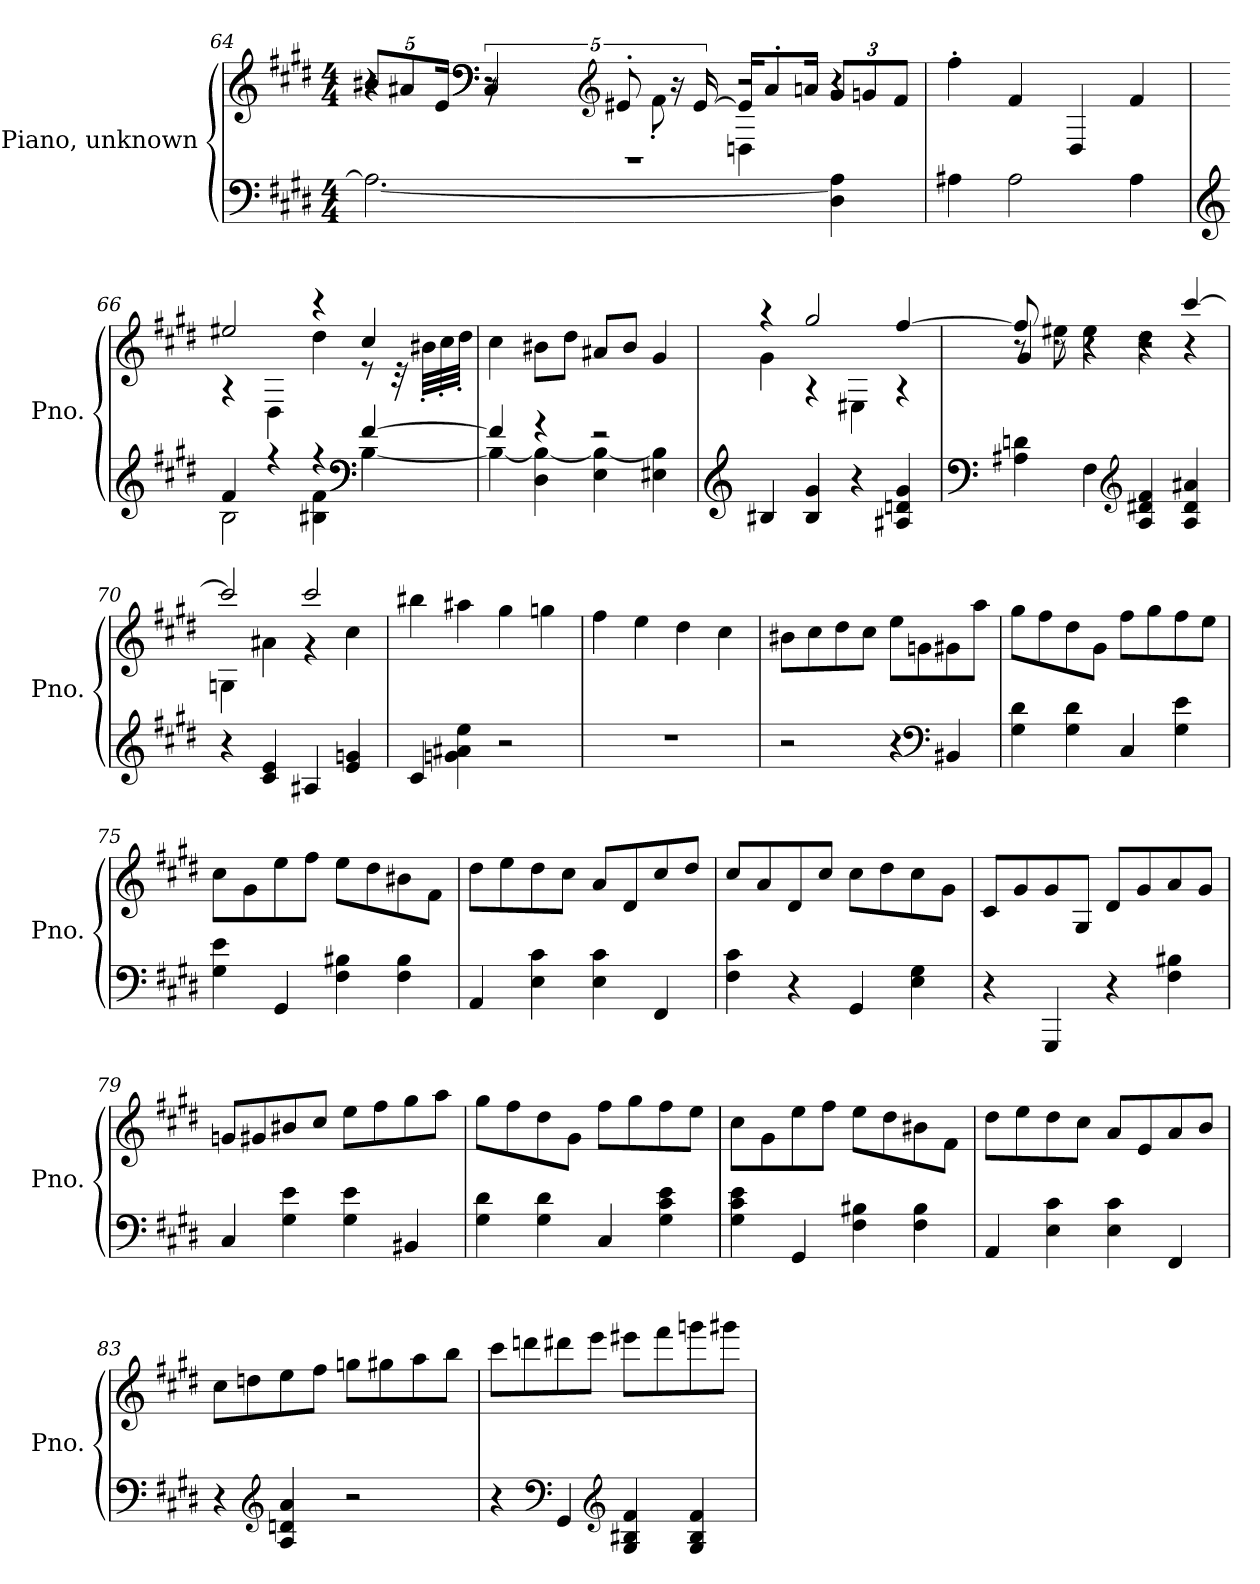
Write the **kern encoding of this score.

**kern	**kern
*part1	*part1
*staff2	*staff1
*I"Piano, unknown	*
*I'Pno.	*
!!LO:LB:g=z
*clefF4	*clefG2
*k[f#c#g#d#]	*k[f#c#g#d#]
*M4/4	*M4/4
=64	=64
*^	*^
*	*	*	*^
1r	2.A#\_	10b#X/L	4r	4r
.	.	10a#X/	.	.
.	.	20e/Jk	.	.
*	*	*clefF4	*	*
.	.	20r	8r	4C#/
*	*	*clefG2	*	*
.	.	10e#X'/	.	.
.	.	.	8f#'\	.
.	.	20r	.	.
.	.	[20e#/	.	.
.	.	16e#/KL]	4Dn\	2r
.	.	8a#'/	.	.
.	.	16an/Jk	.	.
*	*	*Xbrackettup	*	*
.	4D#\ 4A#\]	12g#/L	4r	.
.	.	12gn/	.	.
.	.	12f#/J	.	.
*v	*v	*	*	*
*	*v	*v	*v
=65	=65
4A#X\	4ff#'\
2A#\	4f#/
.	4D#/
4A#\	4f#/
=66	=66
*clefG2	*
*^	*^
4f#/	2B\	2ee#X/	4r
4r	.	.	4D#\
4r	4B#X\ 4f#\	4r	4dd#\
*clefF4	*	*	*
[4f#/	[4B#\	4cc#/	8r
.	.	.	32r
.	.	.	32b#X'\LLL
.	.	.	32cc#'\
.	.	.	32dd#'\JJJ
*	*	*v	*v
!!LO:PB:g=z
=67	=67	=67
4f#/]	4B#\_	4cc#\
4r	4D#\ 4B#\_	8b#X\L
.	.	8dd#\J
2r	4E\ 4B#\_	8a#X/L
.	.	8b#/J
.	4E#X\ 4B#\]	4g#/
*v	*v	*
=68	=68
*clefG2	*
*	*^
4B#X/	4r	4g#\
4B#/ 4g#/	2gg#/	4r
4r	.	4E#X\
4A#X/ 4dn/ 4g#/	[4ff#/	4r
*	*v	*v
=69	=69
*clefF4	*
*	*^
*	*	*^
4A#X\ 4dn\	8ff#/]	8r	4g#/
.	8r	8ee#X\	.
4F#\	4r	4ee#\	4r
*clefG2	*	*	*
4A#/ 4d#X/ 4f#/	4r	4dd#\	2r
4A#/ 4d#/ 4a#X/	[4ccc#/	4r	.
*	*	*v	*v
=70	=70	=70
4r	2ccc#/]	4Gn\
4c#/ 4e/	.	4a#X\
4A#X/	2ccc#/	4r
4e/ 4gn/	.	4cc#\
*	*v	*v
!!LO:LB:g=z
=71	=71
4c#/	4bb#X\
4gn\ 4a#X\ 4ee\	4aa#X\
2r	4gg#\
.	4ggn\
=72	=72
1r	4ff#\
.	4ee\
.	4dd#\
.	4cc#\
=73	=73
2r	8b#X\L
.	8cc#\
.	8dd#\
.	8cc#\J
4r	8ee\L
.	8gn\
*clefF4	*
4BB#X/	8g#X\
.	8aa\J
=74	=74
4G#\ 4d#\	8gg#\L
.	8ff#\
4G#\ 4d#\	8dd#\
.	8g#\J
4C#/	8ff#\L
.	8gg#\
4G#\ 4e\	8ff#\
.	8ee\J
=75	=75
4G#\ 4e\	8cc#\L
.	8g#\
4GG#/	8ee\
.	8ff#\J
4F#\ 4B#X\	8ee\L
.	8dd#\
4F#\ 4B#\	8b#X\
.	8f#\J
!!LO:LB:g=z
=76	=76
4AA/	8dd#\L
.	8ee\
4E\ 4c#\	8dd#\
.	8cc#\J
4E\ 4c#\	8a/L
.	8d#/
4FF#/	8cc#/
.	8dd#/J
=77	=77
4F#\ 4c#\	8cc#/L
.	8a/
4r	8d#/
.	8cc#/J
4GG#/	8cc#\L
.	8dd#\
4E\ 4G#\	8cc#\
.	8g#\J
=78	=78
4r	8c#/L
.	8g#/
4GGG#/	8g#/
.	8G#/J
4r	8d#/L
.	8g#/
4F#\ 4B#X\	8a/
.	8g#/J
=79	=79
4C#/	8gn/L
.	8g#X/
4G#\ 4e\	8b#X/
.	8cc#/J
4G#\ 4e\	8ee\L
.	8ff#\
4BB#X/	8gg#\
.	8aa\J
!!LO:LB:g=z
=80	=80
4G#\ 4d#\	8gg#\L
.	8ff#\
4G#\ 4d#\	8dd#\
.	8g#\J
4C#/	8ff#\L
.	8gg#\
4G#\ 4c#\ 4e\	8ff#\
.	8ee\J
=81	=81
4G#\ 4c#\ 4e\	8cc#\L
.	8g#\
4GG#/	8ee\
.	8ff#\J
4F#\ 4B#X\	8ee\L
.	8dd#\
4F#\ 4B#\	8b#X\
.	8f#\J
=82	=82
4AA/	8dd#\L
.	8ee\
4E\ 4c#\	8dd#\
.	8cc#\J
4E\ 4c#\	8a/L
.	8e/
4FF#/	8a/
.	8b/J
=83	=83
4r	8cc#\L
.	8ddn\
*clefG2	*
4A/ 4dn/ 4a/	8ee\
.	8ff#\J
2r	8ggn\L
.	8gg#X\
.	8aa\
.	8bb\J
!!LO:LB:g=z
=84	=84
4r	8ccc#\L
.	8dddn\
*clefF4	*
4GG#/	8ddd#X\
.	8eee\J
*clefG2	*
4G#/ 4B#X/ 4f#/	8eee#X\L
.	8fff#\
4G#/ 4B#/ 4f#/	8gggn\
.	8ggg#X\J
=	=
*-	*-
